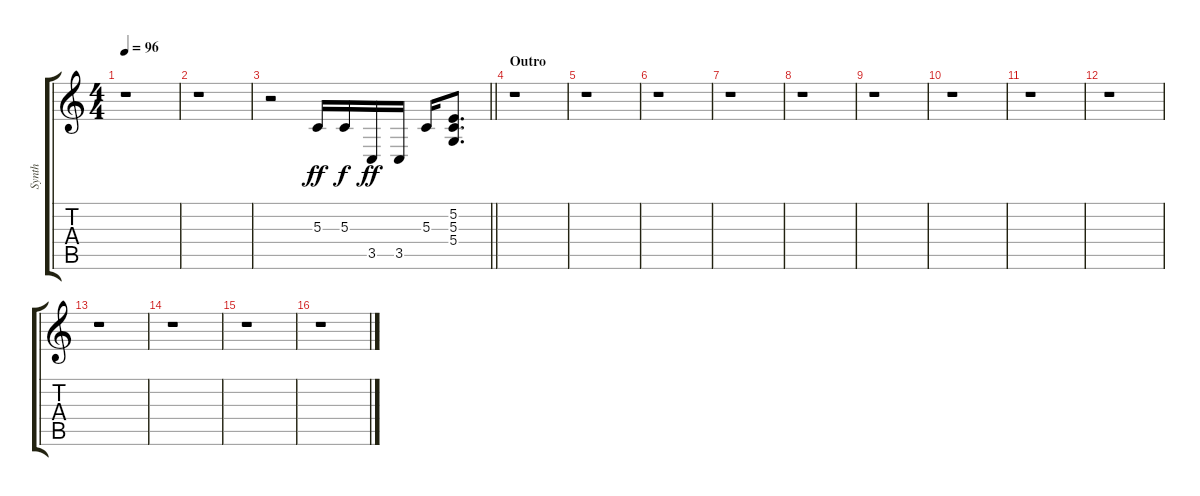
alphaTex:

\track ("Synth" "Synth") {instrument lead1square}
\staff {score tabs}
\tuning (E4 B3 G3 D3 A2 E2) {hide}
\ts (4 4)
\tempo 96
\clef g2
\ks c
r.1{dy f} |
r.1 |
\barLineRight lightlight
r.2 5.3.16{dy ff} 5.3.16{dy f} 3.5.16{dy ff} 3.5.16 5.3.16 (5.2 5.3 5.4).8{d} |
\section ("" "Outro")
r.1 |
r.1 |
r.1 |
r.1 |
r.1 |
r.1 |
r.1 |
r.1 |
r.1 |
r.1 |
r.1 |
r.1 |
r.1
